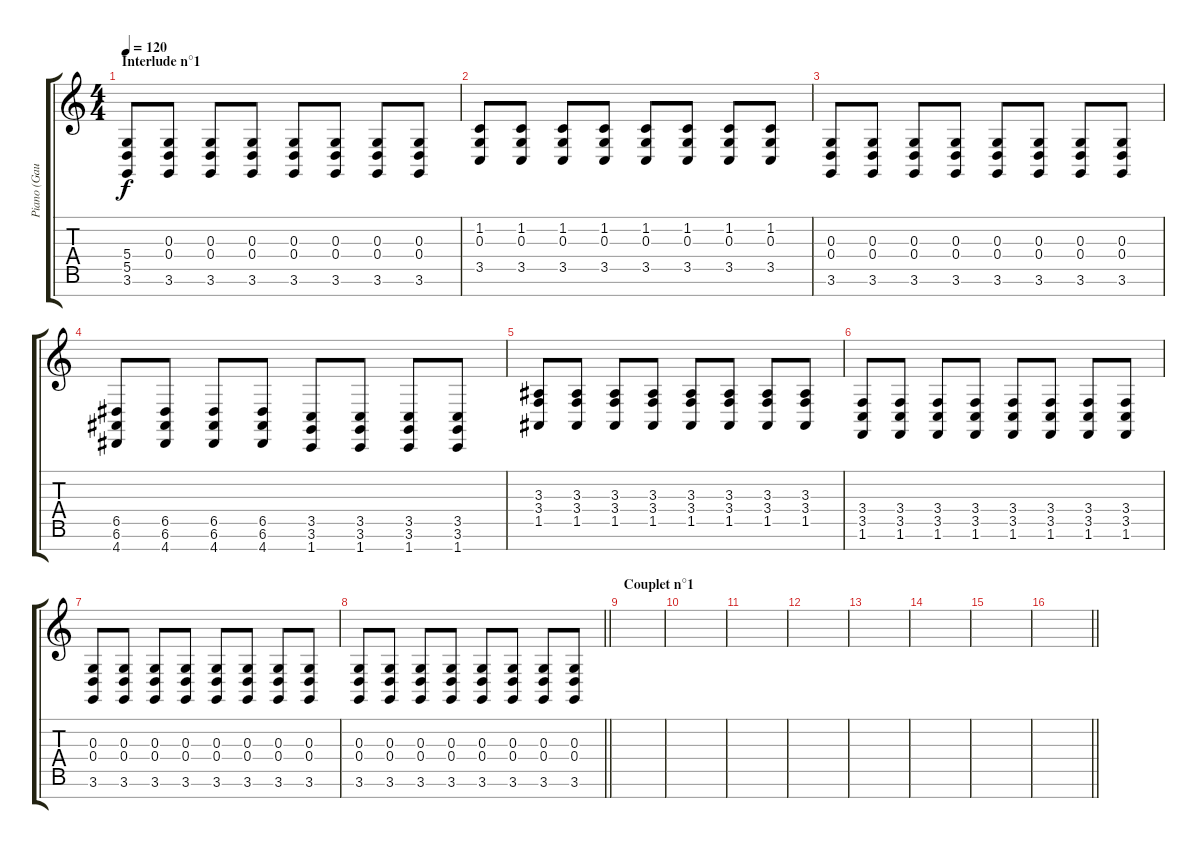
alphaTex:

\track ("Piano (Gauche Moyenne)" "Piano (Gau") {instrument acousticgrandpiano}
\staff {score tabs}
\tuning (E4 B3 G3 D3 A2 E2 B1) {hide}
\ts (4 4)
\section ("" "Interlude n°1")
\tempo 120
\clef g2
\ks c
(5.4 5.5 3.6).8{dy f} (0.3 0.4 3.6).8 (0.3 0.4 3.6).8 (0.3 0.4 3.6).8 (0.3 0.4 3.6).8 (0.3 0.4 3.6).8 (0.3 0.4 3.6).8 (0.3 0.4 3.6).8 |
(1.2 0.3 3.5).8 (1.2 0.3 3.5).8 (1.2 0.3 3.5).8 (1.2 0.3 3.5).8 (1.2 0.3 3.5).8 (1.2 0.3 3.5).8 (1.2 0.3 3.5).8 (1.2 0.3 3.5).8 |
(0.3 0.4 3.6).8 (0.3 0.4 3.6).8 (0.3 0.4 3.6).8 (0.3 0.4 3.6).8 (0.3 0.4 3.6).8 (0.3 0.4 3.6).8 (0.3 0.4 3.6).8 (0.3 0.4 3.6).8 |
(6.5 6.6 4.7).8 (6.5 6.6 4.7).8 (6.5 6.6 4.7).8 (6.5 6.6 4.7).8 (3.5 3.6 1.7).8 (3.5 3.6 1.7).8 (3.5 3.6 1.7).8 (3.5 3.6 1.7).8 |
(3.3 3.4 1.5).8 (3.3 3.4 1.5).8 (3.3 3.4 1.5).8 (3.3 3.4 1.5).8 (3.3 3.4 1.5).8 (3.3 3.4 1.5).8 (3.3 3.4 1.5).8 (3.3 3.4 1.5).8 |
(3.4 3.5 1.6).8 (3.4 3.5 1.6).8 (3.4 3.5 1.6).8 (3.4 3.5 1.6).8 (3.4 3.5 1.6).8 (3.4 3.5 1.6).8 (3.4 3.5 1.6).8 (3.4 3.5 1.6).8 |
(0.3 0.4 3.6).8 (0.3 0.4 3.6).8 (0.3 0.4 3.6).8 (0.3 0.4 3.6).8 (0.3 0.4 3.6).8 (0.3 0.4 3.6).8 (0.3 0.4 3.6).8 (0.3 0.4 3.6).8 |
\barLineRight lightlight
(0.3 0.4 3.6).8 (0.3 0.4 3.6).8 (0.3 0.4 3.6).8 (0.3 0.4 3.6).8 (0.3 0.4 3.6).8 (0.3 0.4 3.6).8 (0.3 0.4 3.6).8 (0.3 0.4 3.6).8 |
\section ("" "Couplet n°1")
|
|
|
|
|
|
|
\barLineRight lightlight
